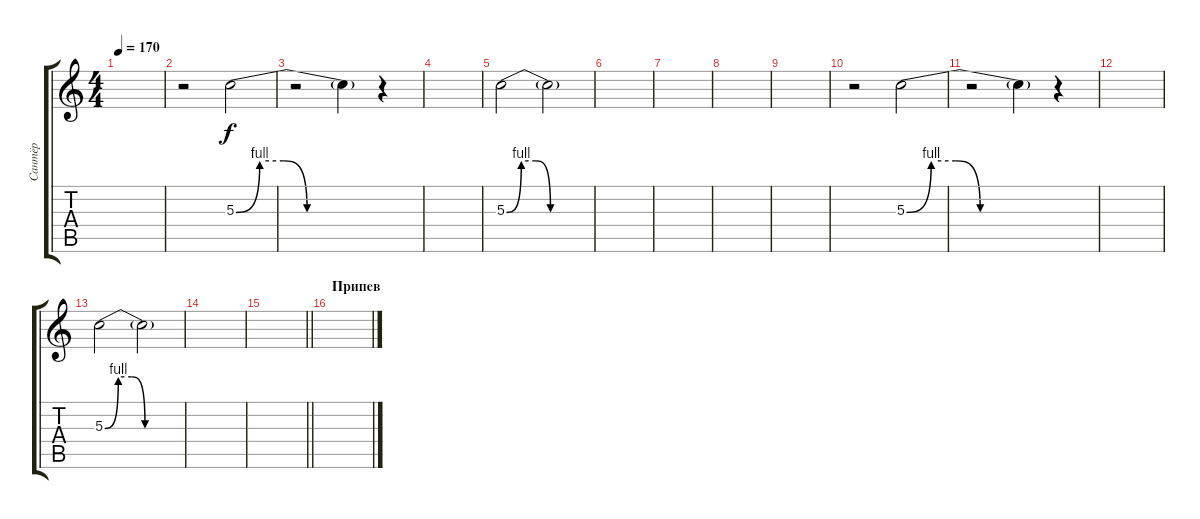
\track ("Сантёр" "Сантёр") {instrument overdrivenguitar}
\staff {score tabs}
\tuning (E4 B3 G3 D3 A2 E2) {hide}
\ts (4 4)
\tempo 170
\clef g2
\ks c
|
r.2 5.3{be (custom 0 0 10 4 20 4 30 0 60 0)}.2 |
r.2 5.3{t}.4 r.4 |
|
5.3{be (custom 0 0 10 4 20 4 30 0 60 0)}.2 5.3{t}.2 |
|
|
|
|
r.2 5.3{be (custom 0 0 10 4 20 4 30 0 60 0)}.2 |
r.2 5.3{t}.4 r.4 |
|
5.3{be (custom 0 0 10 4 20 4 30 0 60 0)}.2 5.3{t}.2 |
|
\barLineRight lightlight
|
\section ("" "Припев")
